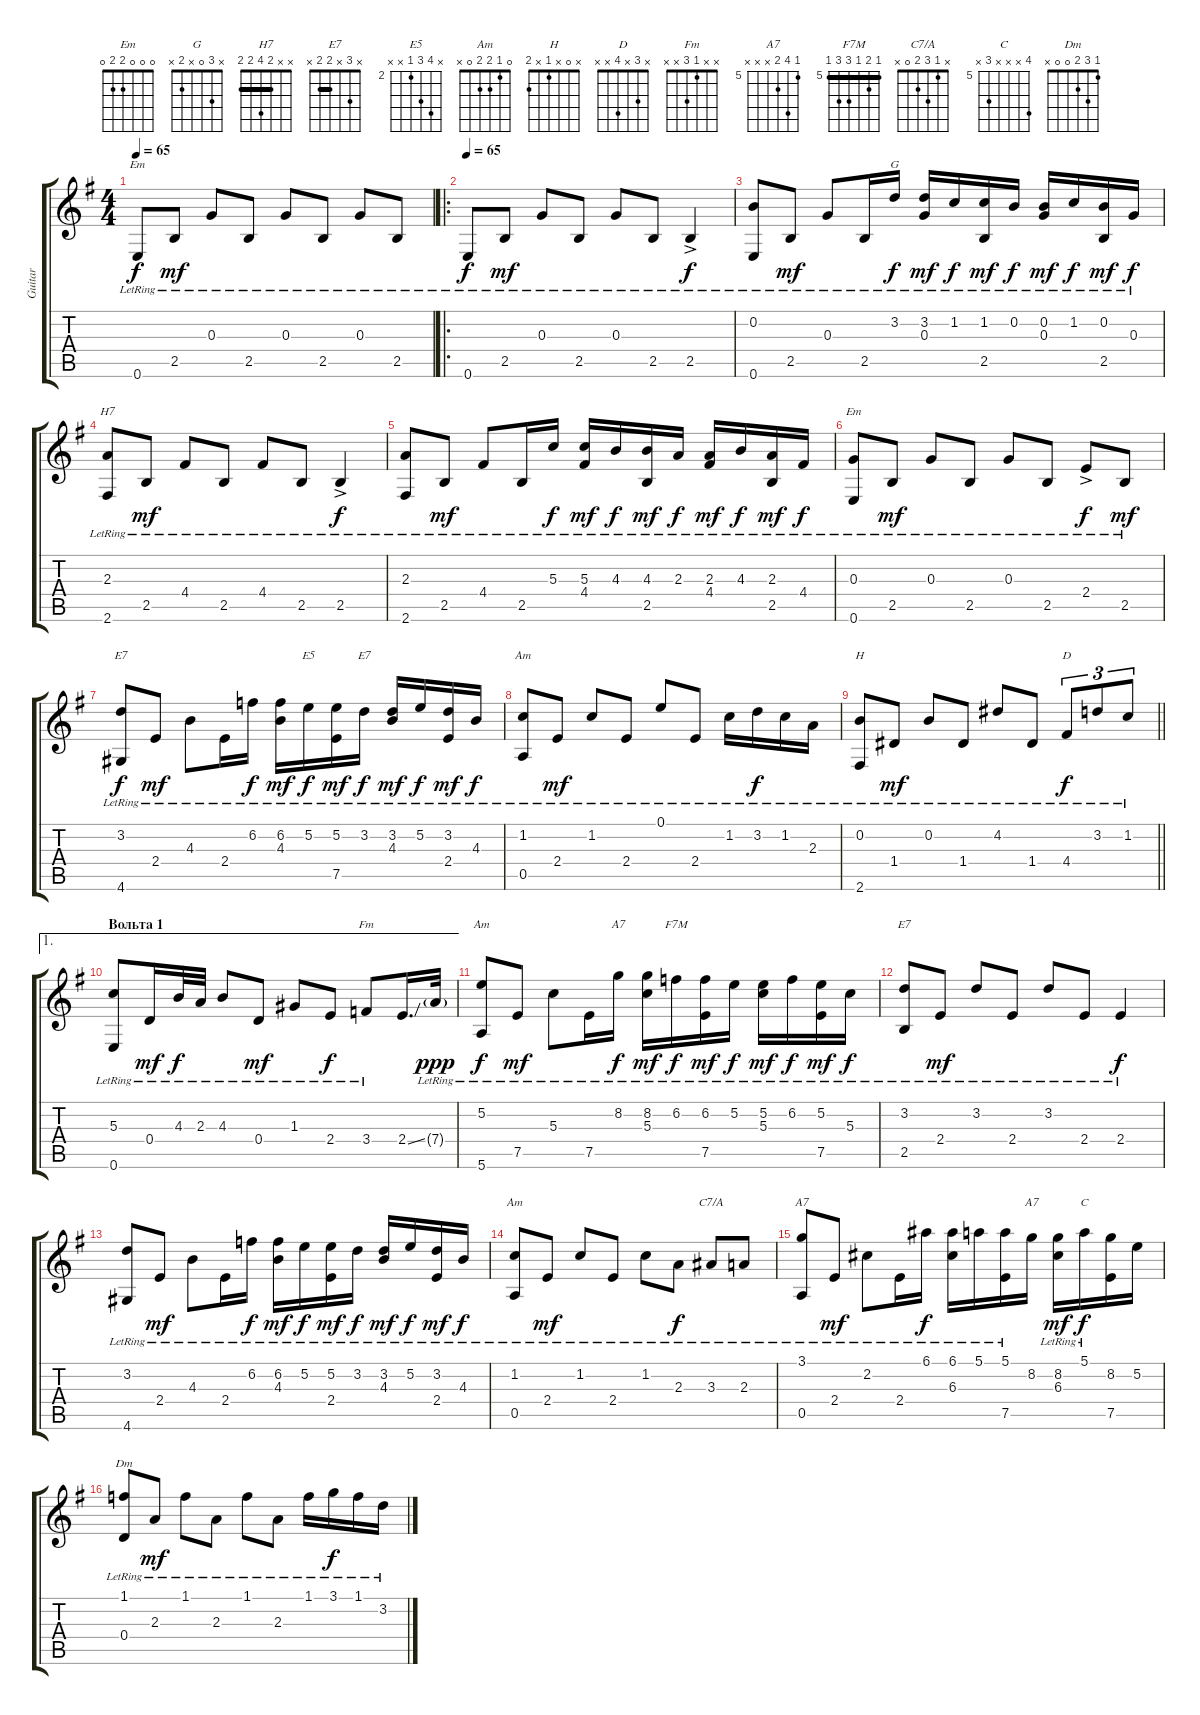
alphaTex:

\track ("Guitar" "Guitar") {instrument acousticguitarnylon}
\staff {score tabs}
\tuning (E4 B3 G3 D3 A2 E2) {hide}
\chord ("Em" 0 0 0 x 2 0)
\chord ("G" x 3 0 x 2 x)
\chord ("H7" x x 2 4 2 2) {barre 2}
\chord ("Em" 0 0 0 2 2 0)
\chord ("E7" x 3 4 2 2 4) {barre 2}
\chord ("E5" x 5 4 2 x x) {firstfret 2 barre 2}
\chord ("E7" x 3 4 2 x x) {firstfret 2 barre 2}
\chord ("Am" x 1 2 2 0 x)
\chord ("H" x 0 x 1 x 2)
\chord ("D" x 3 x 4 x x)
\chord ("Fm" x x 1 3 x x)
\chord ("Am" 5 5 5 7 7 5) {firstfret 5 barre 5}
\chord ("A7" x 8 x 7 7 5) {firstfret 5 barre 5}
\chord ("F7M" 5 6 5 7 7 5) {firstfret 5 barre 5}
\chord ("E7" x 3 x 2 2 x) {barre 2}
\chord ("Am" 0 1 2 2 0 x)
\chord ("C7/A" x 1 3 2 0 x)
\chord ("A7" 3 2 x 2 0 x)
\chord ("A7" 5 8 6 x x x) {firstfret 5}
\chord ("C" 8 x x x 7 x) {firstfret 5}
\chord ("Dm" 1 3 2 0 0 x)
\ts (4 4)
\tempo 65
\clef g2
\ks eminor
0.6{lr}.8{ch "Em" dy f instrument acousticguitarnylon} 2.5{lr}.8{dy mf} 0.3{lr}.8 2.5{lr}.8 0.3{lr}.8 2.5{lr}.8 0.3{lr}.8 2.5{lr}.8 |
\ro
\tempo 65
0.6{lr}.8{dy f} 2.5{lr}.8{dy mf} 0.3{lr}.8 2.5{lr}.8 0.3{lr}.8 2.5{lr}.8 2.5{ac lr}.4{dy f} |
(0.2{lr} 0.6{lr}).8 2.5{lr}.8{dy mf} 0.3{lr}.8 2.5{lr}.16 3.2{lr}.16{ch "G" dy f} (3.2{lr} 0.3{lr}).16{dy mf} 1.2{lr}.16{dy f} (1.2{lr} 2.5{lr}).16{dy mf} 0.2{lr}.16{dy f} (0.2{lr} 0.3{lr}).16{dy mf} 1.2{lr}.16{dy f} (0.2{lr} 2.5{lr}).16{dy mf} 0.3{lr}.16{dy f} |
(2.3{lr} 2.6{lr}).8{ch "H7"} 2.5{lr}.8{dy mf} 4.4{lr}.8 2.5{lr}.8 4.4{lr}.8 2.5{lr}.8 2.5{ac lr}.4{dy f} |
(2.3{lr} 2.6{lr}).8 2.5{lr}.8{dy mf} 4.4{lr}.8 2.5{lr}.16 5.3{lr}.16{dy f} (5.3{lr} 4.4{lr}).16{dy mf} 4.3{lr}.16{dy f} (4.3{lr} 2.5{lr}).16{dy mf} 2.3{lr}.16{dy f} (2.3{lr} 4.4{lr}).16{dy mf} 4.3{lr}.16{dy f} (2.3{lr} 2.5{lr}).16{dy mf} 4.4{lr}.16{dy f} |
(0.3{lr} 0.6{lr}).8{ch "Em"} 2.5{lr}.8{dy mf} 0.3{lr}.8 2.5{lr}.8 0.3{lr}.8 2.5{lr}.8 2.4{ac lr}.8{dy f} 2.5{lr}.8{dy mf} |
(3.2{lr} 4.6{lr}).8{ch "E7" dy f} 2.4{lr}.8{dy mf} 4.3{lr}.8 2.4{lr}.16 6.2{lr}.16{dy f} (6.2{lr} 4.3{lr}).16{dy mf} 5.2{lr}.16{ch "E5" dy f} (5.2{lr} 7.5{lr}).16{dy mf} 3.2{lr}.16{ch "E7" dy f} (3.2{lr} 4.3{lr}).16{dy mf} 5.2{lr}.16{dy f} (3.2{lr} 2.4{lr}).16{dy mf} 4.3{lr}.16{dy f} |
(1.2{lr} 0.5{lr}).8{ch "Am"} 2.4{lr}.8{dy mf} 1.2{lr}.8 2.4{lr}.8 0.1{lr}.8 2.4{lr}.8 1.2{lr}.16 3.2{lr}.16{dy f} 1.2{lr}.16 2.3{lr}.16 |
\barLineRight lightlight
(0.2{lr} 2.6{lr}).8{ch "H"} 1.4{lr}.8{dy mf} 0.2{lr}.8 1.4{lr}.8 4.2{lr}.8 1.4{lr}.8 4.4{lr}.8{tu (3 2) ch "D" dy f} 3.2{lr}.8{tu (3 2)} 1.2{lr}.8{tu (3 2)} |
\ae 1
\section ("" "Вольта 1")
(5.3{lr} 0.6{lr}).8 0.4{lr}.16{dy mf} 4.3{lr}.32{dy f} 2.3{lr}.32 4.3{lr}.8 0.4{lr}.8{dy mf} 1.3{lr}.8{volume 13} 2.4{lr}.8{dy f} 3.4{lr}.8{ch "Fm"} 2.4{ss}.16{d} 7.4{g lr}.32{dy ppp} |
(5.2{lr} 5.6{lr}).8{ch "Am" dy f} 7.5{lr}.8{dy mf} 5.3{lr}.8 7.5{lr}.16 8.2{lr}.16{ch "A7" dy f} (8.2{lr} 5.3{lr}).16{dy mf} 6.2{lr}.16{ch "F7M" dy f} (6.2{lr} 7.5{lr}).16{dy mf} 5.2{lr}.16{dy f} (5.2{lr} 5.3{lr}).16{dy mf} 6.2{lr}.16{dy f} (5.2{lr} 7.5{lr}).16{dy mf} 5.3{lr}.16{dy f} |
(3.2{lr} 2.5{lr}).8{ch "E7"} 2.4{lr}.8{dy mf} 3.2{lr}.8 2.4{lr}.8 3.2{lr}.8 2.4{lr}.8 2.4{lr}.4{dy f} |
(3.2{lr} 4.6{lr}).8 2.4{lr}.8{dy mf} 4.3{lr}.8 2.4{lr}.16 6.2{lr}.16{dy f} (6.2{lr} 4.3{lr}).16{dy mf} 5.2{lr}.16{dy f} (5.2{lr} 2.4{lr}).16{dy mf} 3.2{lr}.16{dy f} (3.2{lr} 4.3{lr}).16{dy mf} 5.2{lr}.16{dy f} (3.2{lr} 2.4{lr}).16{dy mf} 4.3{lr}.16{dy f} |
(1.2{lr} 0.5{lr}).8{ch "Am"} 2.4{lr}.8{dy mf} 1.2{lr}.8 2.4{lr}.8 1.2{lr}.8 2.3{lr}.8{dy f} 3.3{lr}.8{ch "C7/A"} 2.3{lr}.8 |
(3.1{lr} 0.5{lr}).8{ch "A7"} 2.4{lr}.8{dy mf} 2.2{lr}.8 2.4{lr}.16 6.1{lr}.16{dy f} (6.1{lr} 6.3).16 5.1{lr}.16 (5.1{lr} 7.5).16 8.2.16{ch "A7"} (8.2{lr} 6.3).16{dy mf} 5.1{lr}.16{ch "C" dy f} (8.2 7.5).16 5.2.16 |
(1.1{lr} 0.4{lr}).8{ch "Dm"} 2.3{lr}.8{dy mf} 1.1{lr}.8 2.3{lr}.8 1.1{lr}.8 2.3{lr}.8 1.1{lr}.16 3.1{lr}.16{dy f} 1.1{lr}.16 3.2{lr}.16
